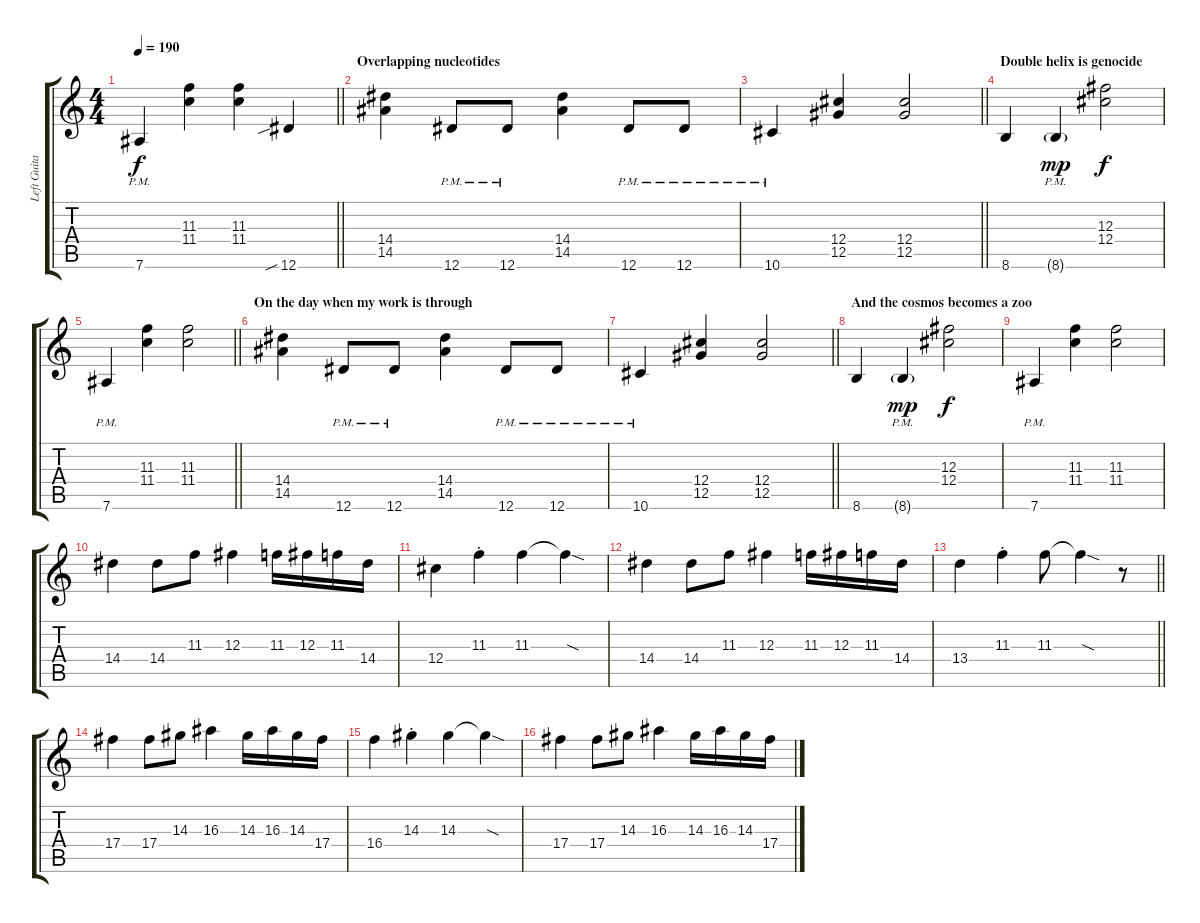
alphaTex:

\track ("Left Guitar" "Left Guita") {instrument overdrivenguitar}
\staff {score tabs}
\tuning (Eb4 Bb3 Gb3 Db3 Ab2 Eb2) {hide}
\ts (4 4)
\tempo 190
\clef g2
\barLineRight lightlight
\ks c
7.6{pm}.4{dy f} (11.3 11.4).4 (11.3 11.4).4 12.6{sib}.4 |
\section ("" "Overlapping nucleotides ")
(14.4 14.5).4 12.6{pm}.8 12.6{pm}.8 (14.4 14.5).4 12.6{pm}.8 12.6{pm}.8 |
\barLineRight lightlight
10.6{pm}.4 (12.4 12.5).4 (12.4 12.5).2 |
\section ("" "Double helix is genocide ")
8.6.4 8.6{g pm}.4{dy mp} (12.3 12.4).2{dy f} |
\barLineRight lightlight
7.6{pm}.4 (11.3 11.4).4 (11.3 11.4).2 |
\section ("" "On the day when my work is through ")
(14.4 14.5).4 12.6{pm}.8 12.6{pm}.8 (14.4 14.5).4 12.6{pm}.8 12.6{pm}.8 |
\barLineRight lightlight
10.6{pm}.4 (12.4 12.5).4 (12.4 12.5).2 |
\section ("" "And the cosmos becomes a zoo")
8.6.4 8.6{g pm}.4{dy mp} (12.3 12.4).2{dy f} |
7.6{pm}.4 (11.3 11.4).4 (11.3 11.4).2 |
14.4.4 14.4.8 11.3.8 12.3.4 11.3.16 12.3.16 11.3.16 14.4.16 |
12.4.4 11.3{st}.4 11.3.4 11.3{sod t}.4 |
14.4.4 14.4.8 11.3.8 12.3.4 11.3.16 12.3.16 11.3.16 14.4.16 |
\barLineRight lightlight
13.4.4 11.3{st}.4 11.3.8 11.3{sod t}.4 r.8 |
17.4.4 17.4.8 14.3.8 16.3.4 14.3.16 16.3.16 14.3.16 17.4.16 |
16.4.4 14.3{st}.4 14.3.4 14.3{sod t}.4 |
17.4.4 17.4.8 14.3.8 16.3.4 14.3.16 16.3.16 14.3.16 17.4.16
